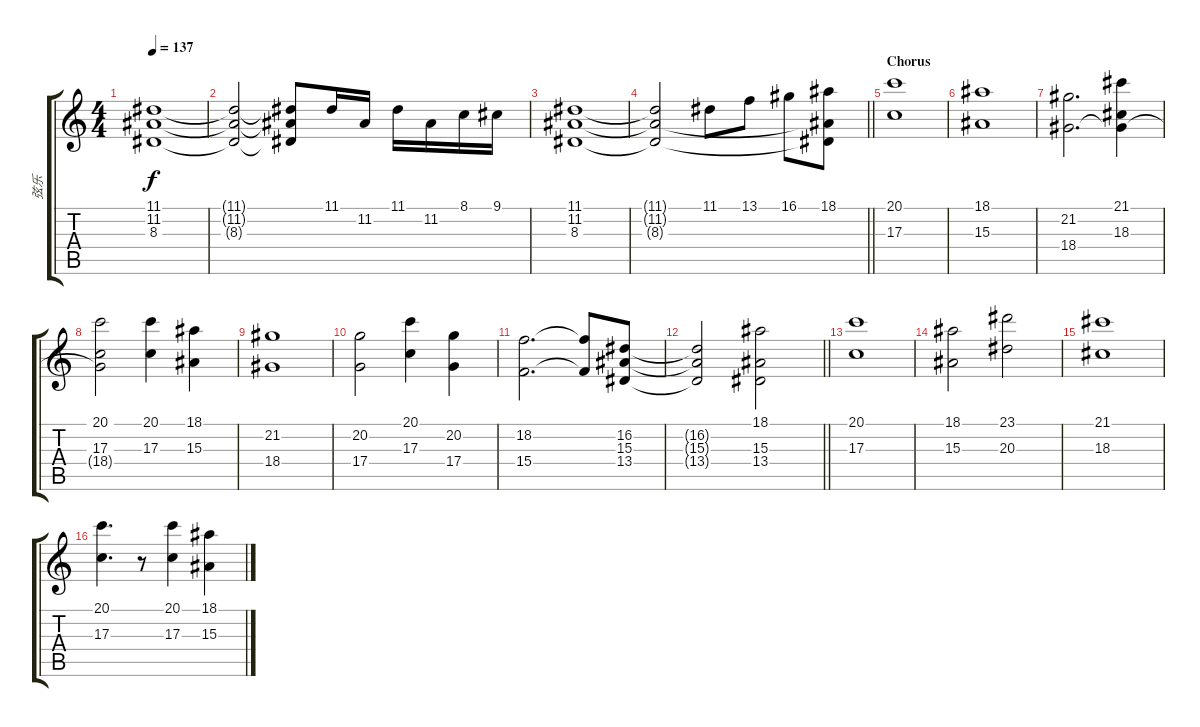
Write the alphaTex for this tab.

\track ("弦乐" "弦乐") {instrument stringensemble1}
\staff {score tabs}
\tuning (E4 B3 G3 D3 A2 E2) {hide}
\ts (4 4)
\tempo 137
\clef g2
\ks c
(11.1 11.2 8.3).1{dy f} |
(11.1{t} 11.2{t} 8.3{t}).2 (11.1{t} 11.2{t} 8.3{t}).8 11.1.16 11.2.16 11.1.16 11.2.16 8.1.16 9.1.16 |
(11.1 11.2 8.3).1 |
\barLineRight lightlight
(11.1{t} 11.2{t} 8.3{t}).2 11.1.8 13.1.8 16.1.8 (18.1 11.2{t} 8.3{t}).8 |
\section ("" "Chorus")
(20.1 17.3).1 |
(18.1 15.3).1 |
(21.2 18.4).2{d} (21.1 18.3 18.4{t}).4 |
(20.1 17.3 18.4{t}).2 (20.1 17.3).4 (18.1 15.3).4 |
(21.2 18.4).1 |
(20.2 17.4).2 (20.1 17.3).4 (20.2 17.4).4 |
(18.2 15.4).2{d} (18.2{t} 15.4{t}).8 (16.2 15.3 13.4).8 |
\barLineRight lightlight
(16.2{t} 15.3{t} 13.4{t}).2 (18.1 15.3 13.4).2 |
(20.1 17.3).1 |
(18.1 15.3).2 (23.1 20.3).2 |
(21.1 18.3).1 |
(20.1 17.3).4{d} r.8 (20.1 17.3).4 (18.1 15.3).4
